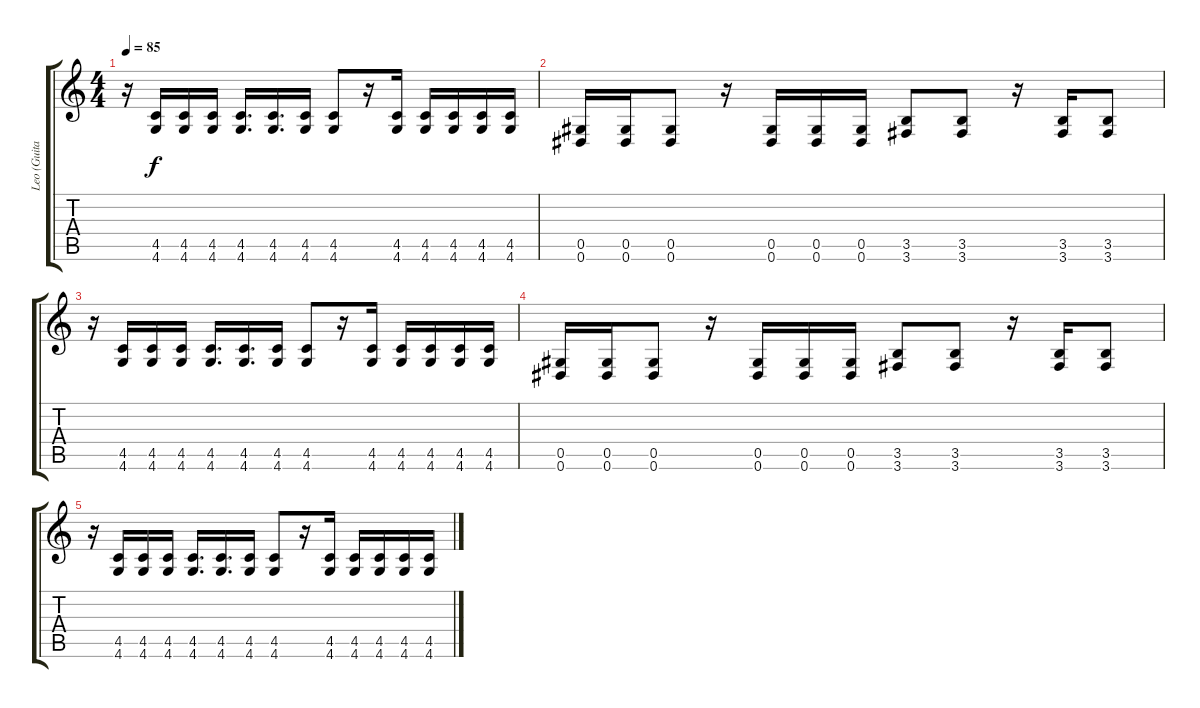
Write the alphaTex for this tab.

\track ("Leo (Guitarra)" "Leo (Guita") {instrument overdrivenguitar}
\staff {score tabs}
\tuning (Eb4 Bb3 Gb3 Db3 Ab2 Eb2) {hide}
\ts (4 4)
\tempo 85
\clef g2
\ks c
r.16{dy f} (4.5 4.6).16 (4.5 4.6).16 (4.5 4.6).16 (4.5 4.6).16{d} (4.5 4.6).16{d} (4.5 4.6).16 (4.5 4.6).8 r.16 (4.5 4.6).16 (4.5 4.6).16 (4.5 4.6).16 (4.5 4.6).16 (4.5 4.6).16 |
(0.5 0.6).16 (0.5 0.6).16 (0.5 0.6).8 r.16 (0.5 0.6).16 (0.5 0.6).16 (0.5 0.6).16 (3.5 3.6).8 (3.5 3.6).8 r.16 (3.5 3.6).16 (3.5 3.6).8 |
r.16 (4.5 4.6).16 (4.5 4.6).16 (4.5 4.6).16 (4.5 4.6).16{d} (4.5 4.6).16{d} (4.5 4.6).16 (4.5 4.6).8 r.16 (4.5 4.6).16 (4.5 4.6).16 (4.5 4.6).16 (4.5 4.6).16 (4.5 4.6).16 |
(0.5 0.6).16 (0.5 0.6).16 (0.5 0.6).8 r.16 (0.5 0.6).16 (0.5 0.6).16 (0.5 0.6).16 (3.5 3.6).8 (3.5 3.6).8 r.16 (3.5 3.6).16 (3.5 3.6).8 |
r.16 (4.5 4.6).16 (4.5 4.6).16 (4.5 4.6).16 (4.5 4.6).16{d} (4.5 4.6).16{d} (4.5 4.6).16 (4.5 4.6).8 r.16 (4.5 4.6).16 (4.5 4.6).16 (4.5 4.6).16 (4.5 4.6).16 (4.5 4.6).16
